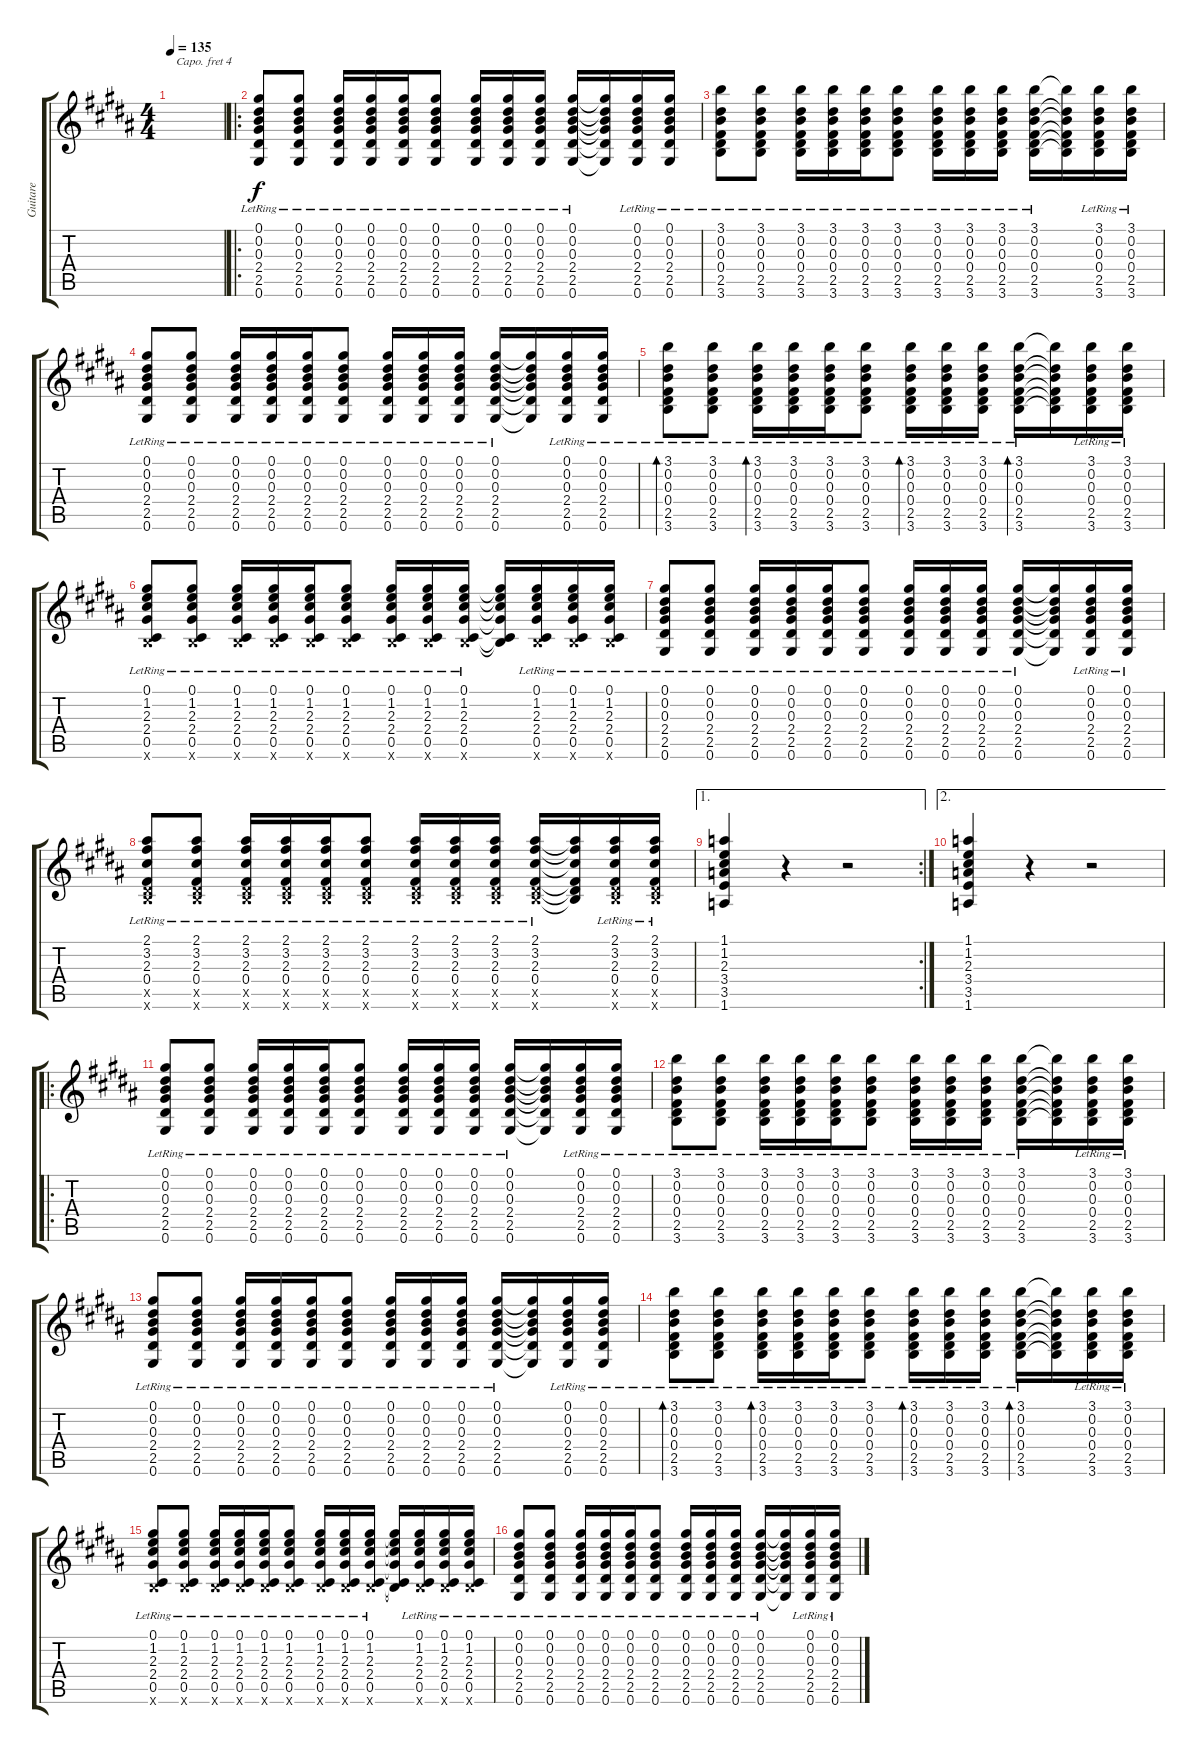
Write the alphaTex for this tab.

\track ("Guitare" "Guitare") {instrument acousticguitarnylon}
\staff {score tabs}
\capo 4
\tuning (E4 B3 G3 D3 A2 E2) {hide}
\ts (4 4)
\tempo 135
\clef g2
\ks b
|
\ro
(0.1{lr} 0.2{lr} 0.3{lr} 2.4{lr} 2.5{lr} 0.6{lr}).8 (0.1{lr} 0.2{lr} 0.3{lr} 2.4{lr} 2.5{lr} 0.6{lr}).8 (0.1{lr} 0.2{lr} 0.3{lr} 2.4{lr} 2.5{lr} 0.6{lr}).16 (0.1{lr} 0.2{lr} 0.3{lr} 2.4{lr} 2.5{lr} 0.6{lr}).16 (0.1{lr} 0.2{lr} 0.3{lr} 2.4{lr} 2.5{lr} 0.6{lr}).16 (0.1{lr} 0.2{lr} 0.3{lr} 2.4{lr} 2.5{lr} 0.6{lr}).8 (0.1{lr} 0.2{lr} 0.3{lr} 2.4{lr} 2.5{lr} 0.6{lr}).16 (0.1{lr} 0.2{lr} 0.3{lr} 2.4{lr} 2.5{lr} 0.6{lr}).16 (0.1{lr} 0.2{lr} 0.3{lr} 2.4{lr} 2.5{lr} 0.6{lr}).16 (0.1{lr} 0.2{lr} 0.3{lr} 2.4{lr} 2.5{lr} 0.6{lr}).16 (0.1{t} 0.2{t} 0.3{t} 2.4{t} 2.5{t} 0.6{t}).16 (0.1{lr} 0.2{lr} 0.3{lr} 2.4{lr} 2.5{lr} 0.6{lr}).16 (0.1{lr} 0.2{lr} 0.3{lr} 2.4{lr} 2.5{lr} 0.6{lr}).16 |
(3.1{lr} 0.2{lr} 0.3{lr} 0.4{lr} 2.5{lr} 3.6{lr}).8 (3.1{lr} 0.2{lr} 0.3{lr} 0.4{lr} 2.5{lr} 3.6{lr}).8 (3.1{lr} 0.2{lr} 0.3{lr} 0.4{lr} 2.5{lr} 3.6{lr}).16 (3.1{lr} 0.2{lr} 0.3{lr} 0.4{lr} 2.5{lr} 3.6{lr}).16 (3.1{lr} 0.2{lr} 0.3{lr} 0.4{lr} 2.5{lr} 3.6{lr}).16 (3.1{lr} 0.2{lr} 0.3{lr} 0.4{lr} 2.5{lr} 3.6{lr}).8 (3.1{lr} 0.2{lr} 0.3{lr} 0.4{lr} 2.5{lr} 3.6{lr}).16 (3.1{lr} 0.2{lr} 0.3{lr} 0.4{lr} 2.5{lr} 3.6{lr}).16 (3.1{lr} 0.2{lr} 0.3{lr} 0.4{lr} 2.5{lr} 3.6{lr}).16 (3.1{lr} 0.2{lr} 0.3{lr} 0.4{lr} 2.5{lr} 3.6{lr}).16 (3.1{t} 0.2{t} 0.3{t} 0.4{t} 2.5{t} 3.6{t}).16 (3.1{lr} 0.2{lr} 0.3{lr} 0.4{lr} 2.5{lr} 3.6{lr}).16 (3.1{lr} 0.2{lr} 0.3{lr} 0.4{lr} 2.5{lr} 3.6{lr}).16 |
(0.1{lr} 0.2{lr} 0.3{lr} 2.4{lr} 2.5{lr} 0.6{lr}).8 (0.1{lr} 0.2{lr} 0.3{lr} 2.4{lr} 2.5{lr} 0.6{lr}).8 (0.1{lr} 0.2{lr} 0.3{lr} 2.4{lr} 2.5{lr} 0.6{lr}).16 (0.1{lr} 0.2{lr} 0.3{lr} 2.4{lr} 2.5{lr} 0.6{lr}).16 (0.1{lr} 0.2{lr} 0.3{lr} 2.4{lr} 2.5{lr} 0.6{lr}).16 (0.1{lr} 0.2{lr} 0.3{lr} 2.4{lr} 2.5{lr} 0.6{lr}).8 (0.1{lr} 0.2{lr} 0.3{lr} 2.4{lr} 2.5{lr} 0.6{lr}).16 (0.1{lr} 0.2{lr} 0.3{lr} 2.4{lr} 2.5{lr} 0.6{lr}).16 (0.1{lr} 0.2{lr} 0.3{lr} 2.4{lr} 2.5{lr} 0.6{lr}).16 (0.1{lr} 0.2{lr} 0.3{lr} 2.4{lr} 2.5{lr} 0.6{lr}).16 (0.1{t} 0.2{t} 0.3{t} 2.4{t} 2.5{t} 0.6{t}).16 (0.1{lr} 0.2{lr} 0.3{lr} 2.4{lr} 2.5{lr} 0.6{lr}).16 (0.1{lr} 0.2{lr} 0.3{lr} 2.4{lr} 2.5{lr} 0.6{lr}).16 |
(3.1{lr} 0.2{lr} 0.3{lr} 0.4{lr} 2.5{lr} 3.6{lr}).8{bd 60} (3.1{lr} 0.2{lr} 0.3{lr} 0.4{lr} 2.5{lr} 3.6{lr}).8 (3.1{lr} 0.2{lr} 0.3{lr} 0.4{lr} 2.5{lr} 3.6{lr}).16{bd 60} (3.1{lr} 0.2{lr} 0.3{lr} 0.4{lr} 2.5{lr} 3.6{lr}).16 (3.1{lr} 0.2{lr} 0.3{lr} 0.4{lr} 2.5{lr} 3.6{lr}).16 (3.1{lr} 0.2{lr} 0.3{lr} 0.4{lr} 2.5{lr} 3.6{lr}).8 (3.1{lr} 0.2{lr} 0.3{lr} 0.4{lr} 2.5{lr} 3.6{lr}).16{bd 60} (3.1{lr} 0.2{lr} 0.3{lr} 0.4{lr} 2.5{lr} 3.6{lr}).16 (3.1{lr} 0.2{lr} 0.3{lr} 0.4{lr} 2.5{lr} 3.6{lr}).16 (3.1{lr} 0.2{lr} 0.3{lr} 0.4{lr} 2.5{lr} 3.6{lr}).16{bd 60} (3.1{t} 0.2{t} 0.3{t} 0.4{t} 2.5{t} 3.6{t}).16 (3.1{lr} 0.2{lr} 0.3{lr} 0.4{lr} 2.5{lr} 3.6{lr}).16 (3.1{lr} 0.2{lr} 0.3{lr} 0.4{lr} 2.5{lr} 3.6{lr}).16 |
(0.1{lr} 1.2{lr} 2.3{lr} 2.4{lr} 0.5{lr} 3.6{x}).8 (0.1{lr} 1.2{lr} 2.3{lr} 2.4{lr} 0.5{lr} 3.6{x}).8 (0.1{lr} 1.2{lr} 2.3{lr} 2.4{lr} 0.5{lr} 3.6{x}).16 (0.1{lr} 1.2{lr} 2.3{lr} 2.4{lr} 0.5{lr} 3.6{x}).16 (0.1{lr} 1.2{lr} 2.3{lr} 2.4{lr} 0.5{lr} 3.6{x}).16 (0.1{lr} 1.2{lr} 2.3{lr} 2.4{lr} 0.5{lr} 3.6{x}).8 (0.1{lr} 1.2{lr} 2.3{lr} 2.4{lr} 0.5{lr} 3.6{x}).16 (0.1{lr} 1.2{lr} 2.3{lr} 2.4{lr} 0.5{lr} 3.6{x}).16 (0.1{lr} 1.2{lr} 2.3{lr} 2.4{lr} 0.5{lr} 3.6{x}).16 (0.1{t} 1.2{t} 2.3{t} 2.4{t} 0.5{t} 3.6{t}).16 (0.1{lr} 1.2{lr} 2.3{lr} 2.4{lr} 0.5{lr} 3.6{x}).16 (0.1{lr} 1.2{lr} 2.3{lr} 2.4{lr} 0.5{lr} 3.6{x}).16 (0.1{lr} 1.2{lr} 2.3{lr} 2.4{lr} 0.5{lr} 3.6{x}).16 |
(0.1{lr} 0.2{lr} 0.3{lr} 2.4{lr} 2.5{lr} 0.6{lr}).8 (0.1{lr} 0.2{lr} 0.3{lr} 2.4{lr} 2.5{lr} 0.6{lr}).8 (0.1{lr} 0.2{lr} 0.3{lr} 2.4{lr} 2.5{lr} 0.6{lr}).16 (0.1{lr} 0.2{lr} 0.3{lr} 2.4{lr} 2.5{lr} 0.6{lr}).16 (0.1{lr} 0.2{lr} 0.3{lr} 2.4{lr} 2.5{lr} 0.6{lr}).16 (0.1{lr} 0.2{lr} 0.3{lr} 2.4{lr} 2.5{lr} 0.6{lr}).8 (0.1{lr} 0.2{lr} 0.3{lr} 2.4{lr} 2.5{lr} 0.6{lr}).16 (0.1{lr} 0.2{lr} 0.3{lr} 2.4{lr} 2.5{lr} 0.6{lr}).16 (0.1{lr} 0.2{lr} 0.3{lr} 2.4{lr} 2.5{lr} 0.6{lr}).16 (0.1{lr} 0.2{lr} 0.3{lr} 2.4{lr} 2.5{lr} 0.6{lr}).16 (0.1{t} 0.2{t} 0.3{t} 2.4{t} 2.5{t} 0.6{t}).16 (0.1{lr} 0.2{lr} 0.3{lr} 2.4{lr} 2.5{lr} 0.6{lr}).16 (0.1{lr} 0.2{lr} 0.3{lr} 2.4{lr} 2.5{lr} 0.6{lr}).16 |
(2.1{lr} 3.2{lr} 2.3{lr} 0.4{lr} 2.5{x} 3.6{x}).8 (2.1{lr} 3.2{lr} 2.3{lr} 0.4{lr} 2.5{x} 3.6{x}).8 (2.1{lr} 3.2{lr} 2.3{lr} 0.4{lr} 2.5{x} 3.6{x}).16 (2.1{lr} 3.2{lr} 2.3{lr} 0.4{lr} 2.5{x} 3.6{x}).16 (2.1{lr} 3.2{lr} 2.3{lr} 0.4{lr} 2.5{x} 3.6{x}).16 (2.1{lr} 3.2{lr} 2.3{lr} 0.4{lr} 2.5{x} 3.6{x}).8 (2.1{lr} 3.2{lr} 2.3{lr} 0.4{lr} 2.5{x} 3.6{x}).16 (2.1{lr} 3.2{lr} 2.3{lr} 0.4{lr} 2.5{x} 3.6{x}).16 (2.1{lr} 3.2{lr} 2.3{lr} 0.4{lr} 2.5{x} 3.6{x}).16 (2.1{lr} 3.2{lr} 2.3{lr} 0.4{lr} 2.5{x} 3.6{x}).16 (2.1{t} 3.2{t} 2.3{t} 0.4{t} 2.5{t} 3.6{t}).16 (2.1{lr} 3.2{lr} 2.3{lr} 0.4{lr} 2.5{x} 3.6{x}).16 (2.1{lr} 3.2{lr} 2.3{lr} 0.4{lr} 2.5{x} 3.6{x}).16 |
\ae 1
\rc 2
(1.1 1.2 2.3 3.4 3.5 1.6).4 r.4 r.2 |
\ae 2
(1.1 1.2 2.3 3.4 3.5 1.6).4 r.4 r.2 |
\ro
(0.1{lr} 0.2{lr} 0.3{lr} 2.4{lr} 2.5{lr} 0.6{lr}).8 (0.1{lr} 0.2{lr} 0.3{lr} 2.4{lr} 2.5{lr} 0.6{lr}).8 (0.1{lr} 0.2{lr} 0.3{lr} 2.4{lr} 2.5{lr} 0.6{lr}).16 (0.1{lr} 0.2{lr} 0.3{lr} 2.4{lr} 2.5{lr} 0.6{lr}).16 (0.1{lr} 0.2{lr} 0.3{lr} 2.4{lr} 2.5{lr} 0.6{lr}).16 (0.1{lr} 0.2{lr} 0.3{lr} 2.4{lr} 2.5{lr} 0.6{lr}).8 (0.1{lr} 0.2{lr} 0.3{lr} 2.4{lr} 2.5{lr} 0.6{lr}).16 (0.1{lr} 0.2{lr} 0.3{lr} 2.4{lr} 2.5{lr} 0.6{lr}).16 (0.1{lr} 0.2{lr} 0.3{lr} 2.4{lr} 2.5{lr} 0.6{lr}).16 (0.1{lr} 0.2{lr} 0.3{lr} 2.4{lr} 2.5{lr} 0.6{lr}).16 (0.1{t} 0.2{t} 0.3{t} 2.4{t} 2.5{t} 0.6{t}).16 (0.1{lr} 0.2{lr} 0.3{lr} 2.4{lr} 2.5{lr} 0.6{lr}).16 (0.1{lr} 0.2{lr} 0.3{lr} 2.4{lr} 2.5{lr} 0.6{lr}).16 |
(3.1{lr} 0.2{lr} 0.3{lr} 0.4{lr} 2.5{lr} 3.6{lr}).8 (3.1{lr} 0.2{lr} 0.3{lr} 0.4{lr} 2.5{lr} 3.6{lr}).8 (3.1{lr} 0.2{lr} 0.3{lr} 0.4{lr} 2.5{lr} 3.6{lr}).16 (3.1{lr} 0.2{lr} 0.3{lr} 0.4{lr} 2.5{lr} 3.6{lr}).16 (3.1{lr} 0.2{lr} 0.3{lr} 0.4{lr} 2.5{lr} 3.6{lr}).16 (3.1{lr} 0.2{lr} 0.3{lr} 0.4{lr} 2.5{lr} 3.6{lr}).8 (3.1{lr} 0.2{lr} 0.3{lr} 0.4{lr} 2.5{lr} 3.6{lr}).16 (3.1{lr} 0.2{lr} 0.3{lr} 0.4{lr} 2.5{lr} 3.6{lr}).16 (3.1{lr} 0.2{lr} 0.3{lr} 0.4{lr} 2.5{lr} 3.6{lr}).16 (3.1{lr} 0.2{lr} 0.3{lr} 0.4{lr} 2.5{lr} 3.6{lr}).16 (3.1{t} 0.2{t} 0.3{t} 0.4{t} 2.5{t} 3.6{t}).16 (3.1{lr} 0.2{lr} 0.3{lr} 0.4{lr} 2.5{lr} 3.6{lr}).16 (3.1{lr} 0.2{lr} 0.3{lr} 0.4{lr} 2.5{lr} 3.6{lr}).16 |
(0.1{lr} 0.2{lr} 0.3{lr} 2.4{lr} 2.5{lr} 0.6{lr}).8 (0.1{lr} 0.2{lr} 0.3{lr} 2.4{lr} 2.5{lr} 0.6{lr}).8 (0.1{lr} 0.2{lr} 0.3{lr} 2.4{lr} 2.5{lr} 0.6{lr}).16 (0.1{lr} 0.2{lr} 0.3{lr} 2.4{lr} 2.5{lr} 0.6{lr}).16 (0.1{lr} 0.2{lr} 0.3{lr} 2.4{lr} 2.5{lr} 0.6{lr}).16 (0.1{lr} 0.2{lr} 0.3{lr} 2.4{lr} 2.5{lr} 0.6{lr}).8 (0.1{lr} 0.2{lr} 0.3{lr} 2.4{lr} 2.5{lr} 0.6{lr}).16 (0.1{lr} 0.2{lr} 0.3{lr} 2.4{lr} 2.5{lr} 0.6{lr}).16 (0.1{lr} 0.2{lr} 0.3{lr} 2.4{lr} 2.5{lr} 0.6{lr}).16 (0.1{lr} 0.2{lr} 0.3{lr} 2.4{lr} 2.5{lr} 0.6{lr}).16 (0.1{t} 0.2{t} 0.3{t} 2.4{t} 2.5{t} 0.6{t}).16 (0.1{lr} 0.2{lr} 0.3{lr} 2.4{lr} 2.5{lr} 0.6{lr}).16 (0.1{lr} 0.2{lr} 0.3{lr} 2.4{lr} 2.5{lr} 0.6{lr}).16 |
(3.1{lr} 0.2{lr} 0.3{lr} 0.4{lr} 2.5{lr} 3.6{lr}).8{bd 60} (3.1{lr} 0.2{lr} 0.3{lr} 0.4{lr} 2.5{lr} 3.6{lr}).8 (3.1{lr} 0.2{lr} 0.3{lr} 0.4{lr} 2.5{lr} 3.6{lr}).16{bd 60} (3.1{lr} 0.2{lr} 0.3{lr} 0.4{lr} 2.5{lr} 3.6{lr}).16 (3.1{lr} 0.2{lr} 0.3{lr} 0.4{lr} 2.5{lr} 3.6{lr}).16 (3.1{lr} 0.2{lr} 0.3{lr} 0.4{lr} 2.5{lr} 3.6{lr}).8 (3.1{lr} 0.2{lr} 0.3{lr} 0.4{lr} 2.5{lr} 3.6{lr}).16{bd 60} (3.1{lr} 0.2{lr} 0.3{lr} 0.4{lr} 2.5{lr} 3.6{lr}).16 (3.1{lr} 0.2{lr} 0.3{lr} 0.4{lr} 2.5{lr} 3.6{lr}).16 (3.1{lr} 0.2{lr} 0.3{lr} 0.4{lr} 2.5{lr} 3.6{lr}).16{bd 60} (3.1{t} 0.2{t} 0.3{t} 0.4{t} 2.5{t} 3.6{t}).16 (3.1{lr} 0.2{lr} 0.3{lr} 0.4{lr} 2.5{lr} 3.6{lr}).16 (3.1{lr} 0.2{lr} 0.3{lr} 0.4{lr} 2.5{lr} 3.6{lr}).16 |
(0.1{lr} 1.2{lr} 2.3{lr} 2.4{lr} 0.5{lr} 3.6{x}).8 (0.1{lr} 1.2{lr} 2.3{lr} 2.4{lr} 0.5{lr} 3.6{x}).8 (0.1{lr} 1.2{lr} 2.3{lr} 2.4{lr} 0.5{lr} 3.6{x}).16 (0.1{lr} 1.2{lr} 2.3{lr} 2.4{lr} 0.5{lr} 3.6{x}).16 (0.1{lr} 1.2{lr} 2.3{lr} 2.4{lr} 0.5{lr} 3.6{x}).16 (0.1{lr} 1.2{lr} 2.3{lr} 2.4{lr} 0.5{lr} 3.6{x}).8 (0.1{lr} 1.2{lr} 2.3{lr} 2.4{lr} 0.5{lr} 3.6{x}).16 (0.1{lr} 1.2{lr} 2.3{lr} 2.4{lr} 0.5{lr} 3.6{x}).16 (0.1{lr} 1.2{lr} 2.3{lr} 2.4{lr} 0.5{lr} 3.6{x}).16 (0.1{t} 1.2{t} 2.3{t} 2.4{t} 0.5{t} 3.6{t}).16 (0.1{lr} 1.2{lr} 2.3{lr} 2.4{lr} 0.5{lr} 3.6{x}).16 (0.1{lr} 1.2{lr} 2.3{lr} 2.4{lr} 0.5{lr} 3.6{x}).16 (0.1{lr} 1.2{lr} 2.3{lr} 2.4{lr} 0.5{lr} 3.6{x}).16 |
(0.1{lr} 0.2{lr} 0.3{lr} 2.4{lr} 2.5{lr} 0.6{lr}).8 (0.1{lr} 0.2{lr} 0.3{lr} 2.4{lr} 2.5{lr} 0.6{lr}).8 (0.1{lr} 0.2{lr} 0.3{lr} 2.4{lr} 2.5{lr} 0.6{lr}).16 (0.1{lr} 0.2{lr} 0.3{lr} 2.4{lr} 2.5{lr} 0.6{lr}).16 (0.1{lr} 0.2{lr} 0.3{lr} 2.4{lr} 2.5{lr} 0.6{lr}).16 (0.1{lr} 0.2{lr} 0.3{lr} 2.4{lr} 2.5{lr} 0.6{lr}).8 (0.1{lr} 0.2{lr} 0.3{lr} 2.4{lr} 2.5{lr} 0.6{lr}).16 (0.1{lr} 0.2{lr} 0.3{lr} 2.4{lr} 2.5{lr} 0.6{lr}).16 (0.1{lr} 0.2{lr} 0.3{lr} 2.4{lr} 2.5{lr} 0.6{lr}).16 (0.1{lr} 0.2{lr} 0.3{lr} 2.4{lr} 2.5{lr} 0.6{lr}).16 (0.1{t} 0.2{t} 0.3{t} 2.4{t} 2.5{t} 0.6{t}).16 (0.1{lr} 0.2{lr} 0.3{lr} 2.4{lr} 2.5{lr} 0.6{lr}).16 (0.1{lr} 0.2{lr} 0.3{lr} 2.4{lr} 2.5{lr} 0.6{lr}).16
